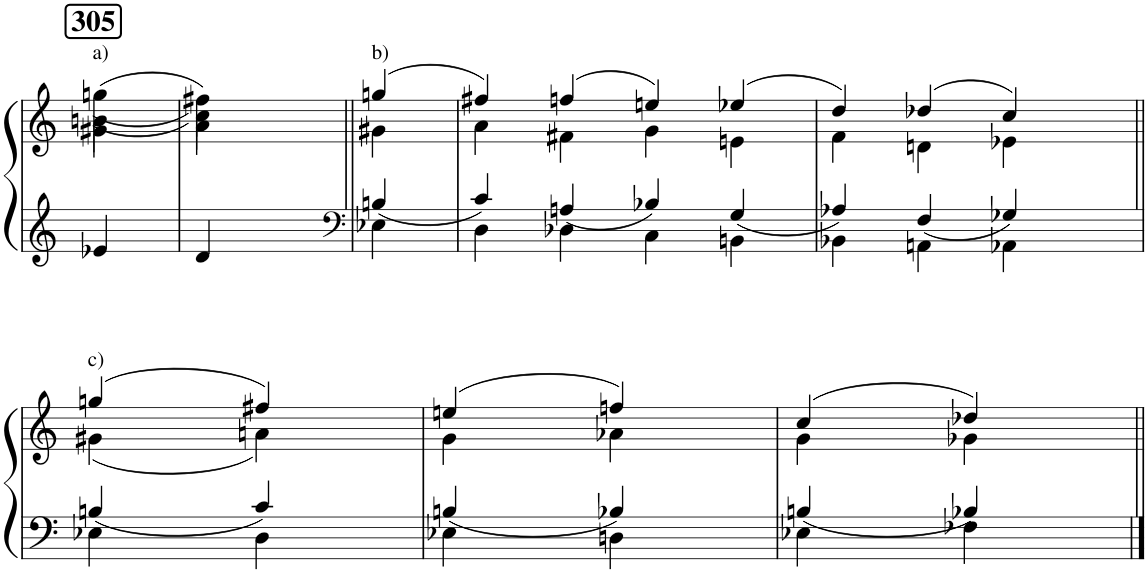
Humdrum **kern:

**kern	**kern
*part1	*part1
*staff2	*staff1
*I"Piano	*
*I'Pno.	*
*clefG2	*clefG2
*k[]	*k[]
*M1/4	*M1/4
!!LO:REH:place=s1:a:B:cj:fs=14:t=305
=1	=1
*^	*^
*	*	*	*^
!	!	!LO:TX:a:t=a)	!	!
4ryy	4e-X/	(4ggn\	(4g#X\	(4bn\
=2	=2	=2	=2	=2
*M2/4	*	*M2/4	*	*
2ryy	4d/	4ff#X\)	4a\)	4cc\)
.	4ryy	4ryy	4ryy	4ryy
*v	*v	*	*	*
*	*v	*v	*v
=3||	=3||
*clefF4	*
*M1/4	*M1/4
*^	*^
*	*^	*	*^
!	!	!	!LO:TX:a:t=b)	!	!
*	*	*	*	*v	*v
4ryy	4Bn/	4E-X\	(4ggn/	4g#X\
=4	=4	=4	=4	=4
*M4/4	*	*	*M4/4	*
1ryy	4c/	4D\	4ff#X/)	4a\
.	4An/	4D-X\	(4ffn/	4f#X\
.	4B-X/	4C\	4een/)	4g\
.	4G/	4BBn\	(4ee-X/	4en\
=5	=5	=5	=5	=5
1ryy	4A-X/	4BB-X\	4dd/)	4f\
.	4F/	4AAn\	(4dd-X/	4dn\
.	4G-X/	4AA-X\	4cc/)	4e-X\
.	4ryy	4ryy	4ryy	4ryy
!!LO:LB:g=z	!!
=6||	=6||	=6||	=6||	=6||
*M2/4	*	*	*M2/4	*
!	!	!	!LO:TX:a:t=c)	!
2ryy	4Bn/	4E-X\	(4ggn/	(4g#X\
.	4c/	4D\	4ff#X/)	4an\)
=7	=7	=7	=7	=7
2ryy	4Bn/	4E-X\	(4een/	4g\
.	4B-X/	4Dn\	4ffn/)	4a-X\
=8	=8	=8	=8	=8
2ryy	4Bn/	4E-X\	(4cc/	4g\
.	4B-X/	4F-X\	4dd-X/)	4g-X\
*v	*v	*v	*	*
*	*v	*v
=||	=||
*-	*-
